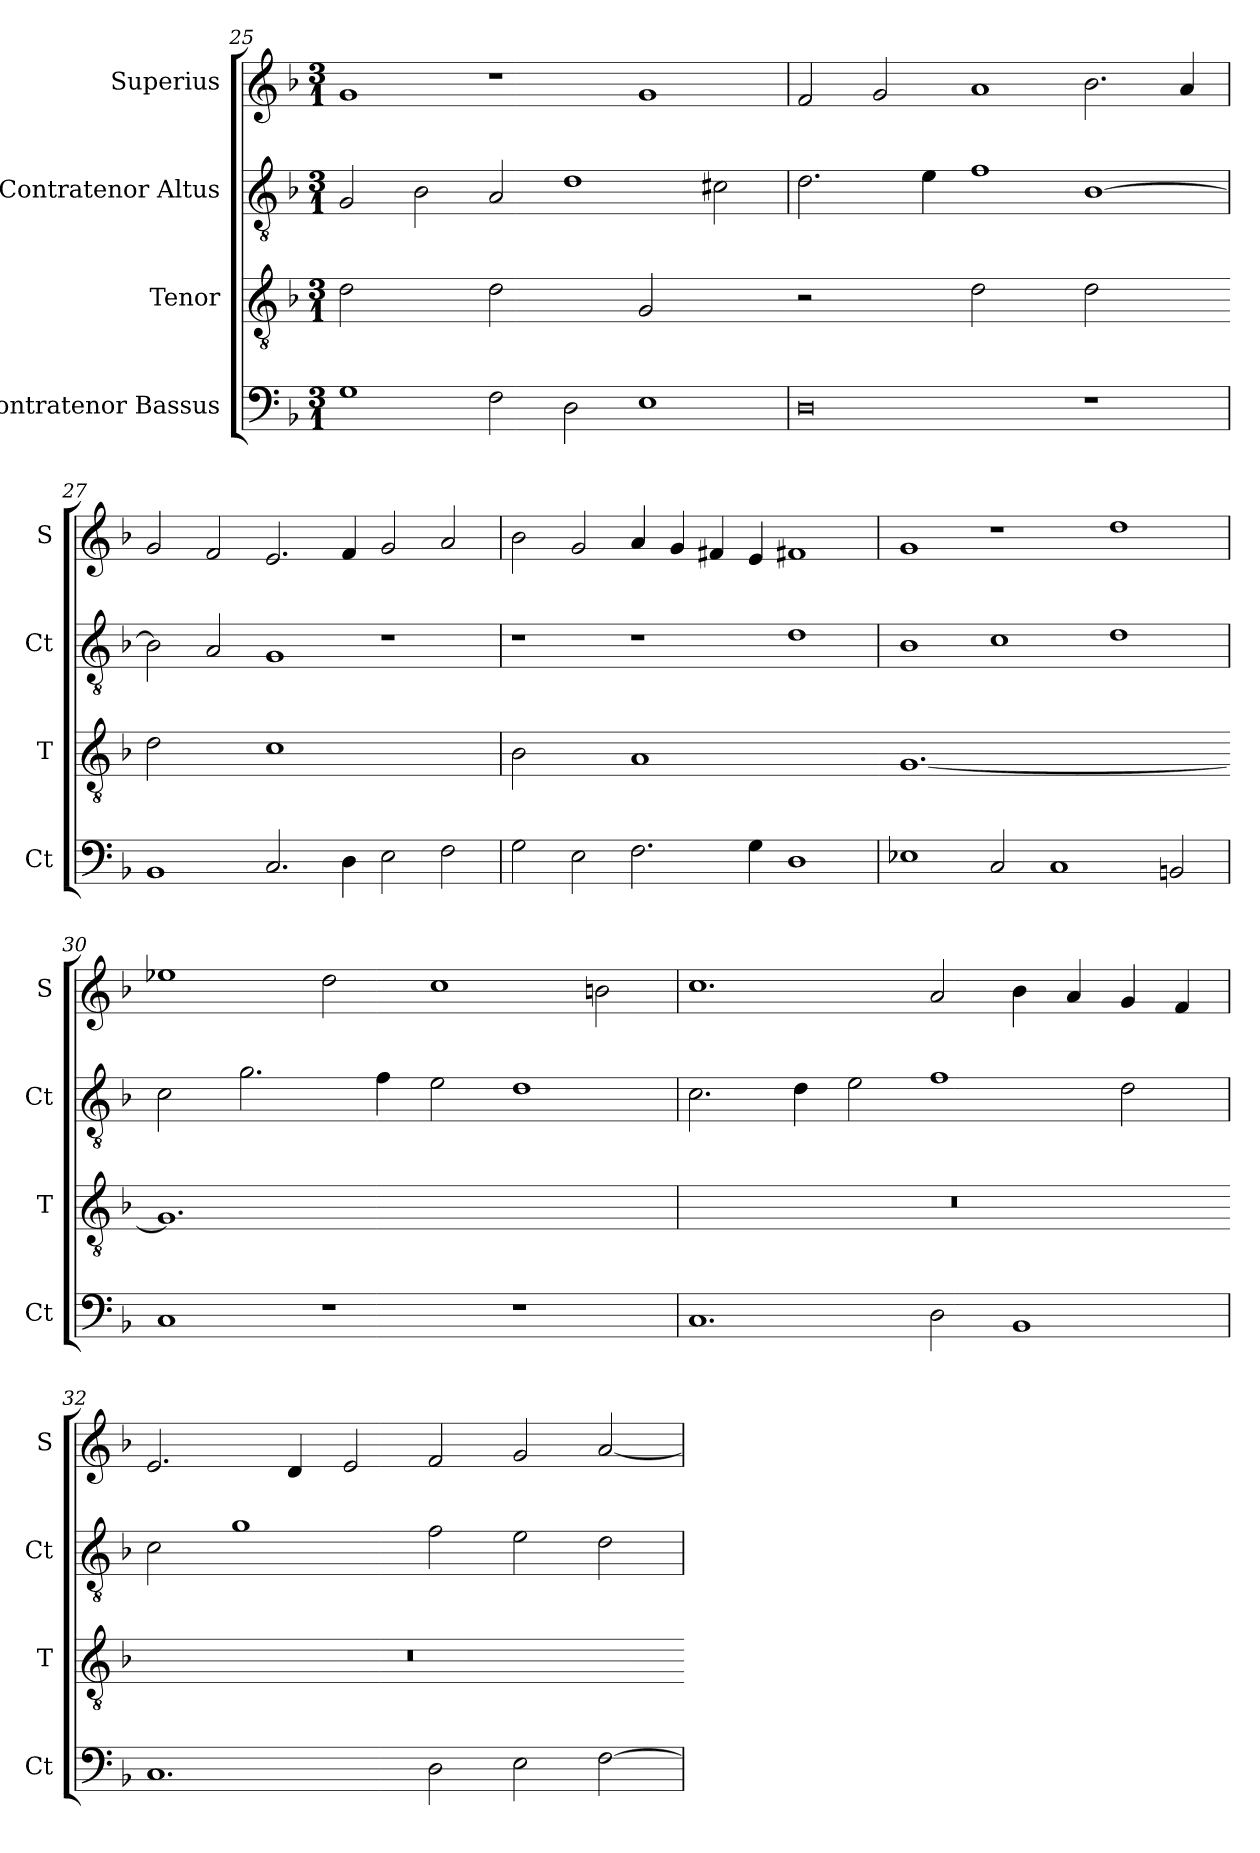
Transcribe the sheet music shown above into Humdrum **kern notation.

**kern	**kern	**kern	**kern
*part4	*part3	*part2	*part1
*staff4	*staff3	*staff2	*staff1
*I"Contratenor Bassus	*I"Tenor	*I"Contratenor Altus	*I"Superius
*I'Ct	*I'T	*I'Ct	*I'S
*clefF4	*clefGv2	*clefGv2	*clefG2
*k[b-]	*k[b-]	*k[b-]	*k[b-]
*M3/1	*M3/1	*M3/1	*M3/1
=25	=25	=25	=25
!	!LO:N:vis=2	!	!
1G	1d	2G/	1g
.	.	2B-\	.
!	!LO:N:vis=2	!	!
2F\	1d	2A/	1r
2D\	.	1d	.
!	!LO:N:vis=2	!	!
1E	1G	.	1g
.	.	2c#X\	.
=26	=26-	=26	=26
!	!LO:N:vis=2	!	!
0D	1r	2.d\	2f/
.	.	.	2g/
.	.	4e\	.
!	!LO:N:vis=2	!	!
.	1d	1f	1a
!	!LO:N:vis=2	!	!
1r	1d	[1B-	2.b-\
.	.	.	4a/
=27	=27-	=27	=27
!	!LO:N:vis=2	!	!
1BB-	1d	2B-\]	2g/
.	.	2A/	2f/
!	!LO:N:vis=1	!	!
2.C/	0c	1G	2.e/
4D\	.	.	4f/
2E\	.	1r	2g/
2F\	.	.	2a/
=28	=28	=28	=28
!	!LO:N:vis=2	!	!
2G\	1B-	1r	2b-\
2E\	.	.	2g/
!	!LO:N:vis=1	!	!
2.F\	0A	1r	4a/
.	.	.	4g/
.	.	.	4f#X/
4G\	.	.	4e/
1D	.	1d	1f#X
=29	=29-	=29	=29
!	!LO:N:vis=1.	!	!
1E-X	[0.G	1B-	1g
2C/	.	1c	1r
1C	.	.	.
.	.	1d	1dd
2BBn/	.	.	.
=30	=30-	=30	=30
!	!LO:N:vis=1.	!	!
1C	0.G]	2c\	1ee-X
.	.	2.g\	.
1r	.	.	2dd\
.	.	4f\	.
.	.	2e\	1cc
1r	.	1d	.
.	.	.	2bn\
=31	=31	=31	=31
!	!LO:N:vis=1.	!	!
1.C	0.r	2.c\	1.cc
.	.	4d\	.
.	.	2e\	.
2D\	.	1f	2a/
1BB-	.	.	4b-\
.	.	.	4a/
.	.	2d\	4g/
.	.	.	4f/
=32	=32-	=32	=32
!	!LO:N:vis=1.	!	!
1.C	0.r	2c\	2.e/
.	.	1g	.
.	.	.	4d/
.	.	.	2e/
2D\	.	2f\	2f/
2E\	.	2e\	2g/
[2F\	.	2d\	[2a/
=	=-	=	=
*-	*-	*-	*-
